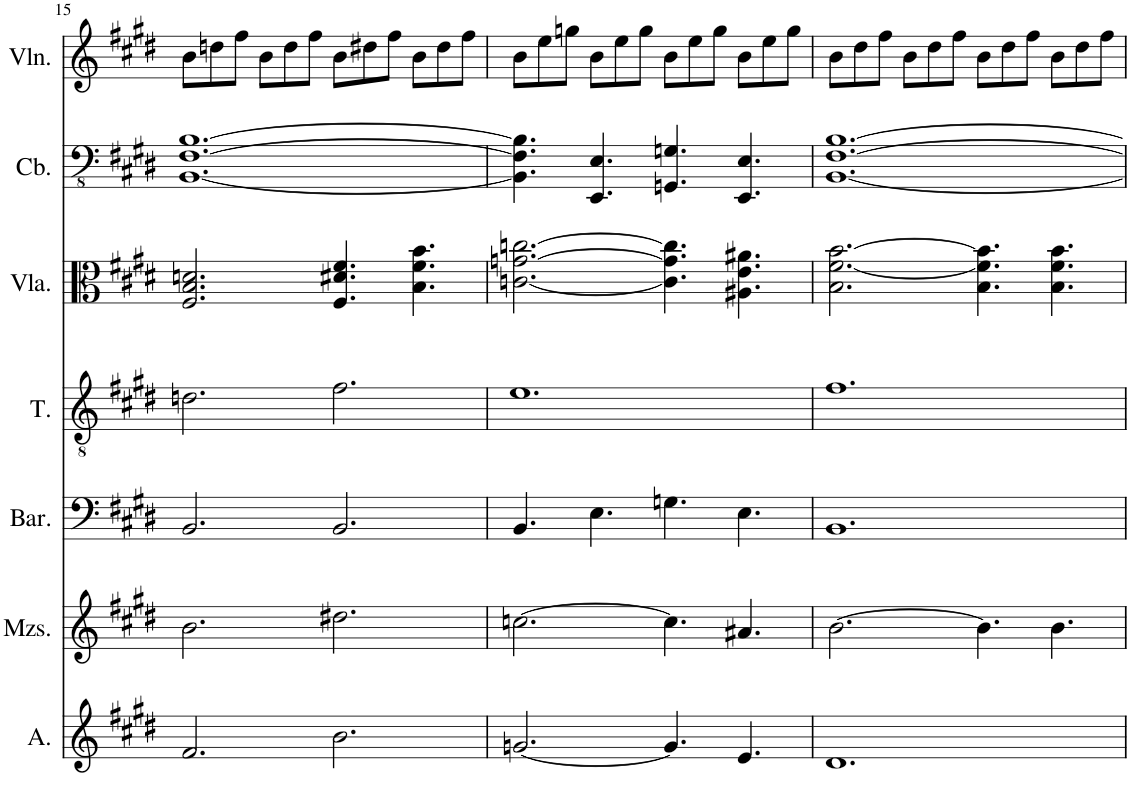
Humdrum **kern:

**kern	**kern	**kern	**kern	**kern	**kern	**kern
*part7	*part6	*part5	*part4	*part3	*part2	*part1
*staff7	*staff6	*staff5	*staff4	*staff3	*staff2	*staff1
*I"Alto	*I"Mezzo-soprano	*I"Baritone	*I"Tenor	*I"Viola	*I"Contrabass	*I"Violin
*I'A.	*I'Mzs.	*I'Bar.	*I'T.	*I'Vla.	*I'Cb.	*I'Vln.
!!LO:PB:g=z
*clefG2	*clefG2	*clefF4	*clefGv2	*clefC3	*clefFv4	*clefG2
*	*	*	*	*	*Trd7c12	*
*k[f#c#g#d#]	*k[f#c#g#d#]	*k[f#c#g#d#]	*k[f#c#g#d#]	*k[f#c#g#d#]	*k[f#c#g#d#]	*k[f#c#g#d#]
*M12/8	*M12/8	*M12/8	*M12/8	*M12/8	*M12/8	*M12/8
=15	=15	=15	=15	=15	=15	=15
2.f#/	2.b\	2.BB/	2.dn\	2.F#/ 2.B/ 2.dn/	[1.BBB [1.FF# [1.BB	8b\L
.	.	.	.	.	.	8ddn\
.	.	.	.	.	.	8ff#\J
.	.	.	.	.	.	8b\L
.	.	.	.	.	.	8dd\
.	.	.	.	.	.	8ff#\J
2.b\	2.dd#X\	2.BB/	2.f#\	4.F#/ 4.d#X/ 4.f#/	.	8b\L
.	.	.	.	.	.	8dd#X\
.	.	.	.	.	.	8ff#\J
.	.	.	.	4.B\ 4.f#\ 4.b\	.	8b\L
.	.	.	.	.	.	8dd#\
.	.	.	.	.	.	8ff#\J
=16	=16	=16	=16	=16	=16	=16
[2.gn/	[2.ccn\	4.BB/	1.e	[2.cn\ [2.gn\ [2.ccn\	4.BBB\] 4.FF#\] 4.BB\]	8b\L
.	.	.	.	.	.	8ee\
.	.	.	.	.	.	8ggn\J
.	.	4.E\	.	.	4.EEE/ 4.EE/	8b\L
.	.	.	.	.	.	8ee\
.	.	.	.	.	.	8gg\J
4.g/]	4.cc\]	4.Gn\	.	4.c\] 4.g\] 4.cc\]	4.GGGn/ 4.GGn/	8b\L
.	.	.	.	.	.	8ee\
.	.	.	.	.	.	8gg\J
4.e/	4.a#X/	4.E\	.	4.A#X\ 4.e\ 4.a#X\	4.EEE/ 4.EE/	8b\L
.	.	.	.	.	.	8ee\
.	.	.	.	.	.	8gg\J
=17	=17	=17	=17	=17	=17	=17
1.d#	[2.b\	1.BB	1.f#	2.B\ [2.f#\ [2.b\	[1.BBB [1.FF# [1.BB	8b\L
.	.	.	.	.	.	8dd#\
.	.	.	.	.	.	8ff#\J
.	.	.	.	.	.	8b\L
.	.	.	.	.	.	8dd#\
.	.	.	.	.	.	8ff#\J
.	4.b\]	.	.	4.B\ 4.f#\] 4.b\]	.	8b\L
.	.	.	.	.	.	8dd#\
.	.	.	.	.	.	8ff#\J
.	4.b\	.	.	4.B\ 4.f#\ 4.b\	.	8b\L
.	.	.	.	.	.	8dd#\
.	.	.	.	.	.	8ff#\J
=	=	=	=	=	=	=
*-	*-	*-	*-	*-	*-	*-
